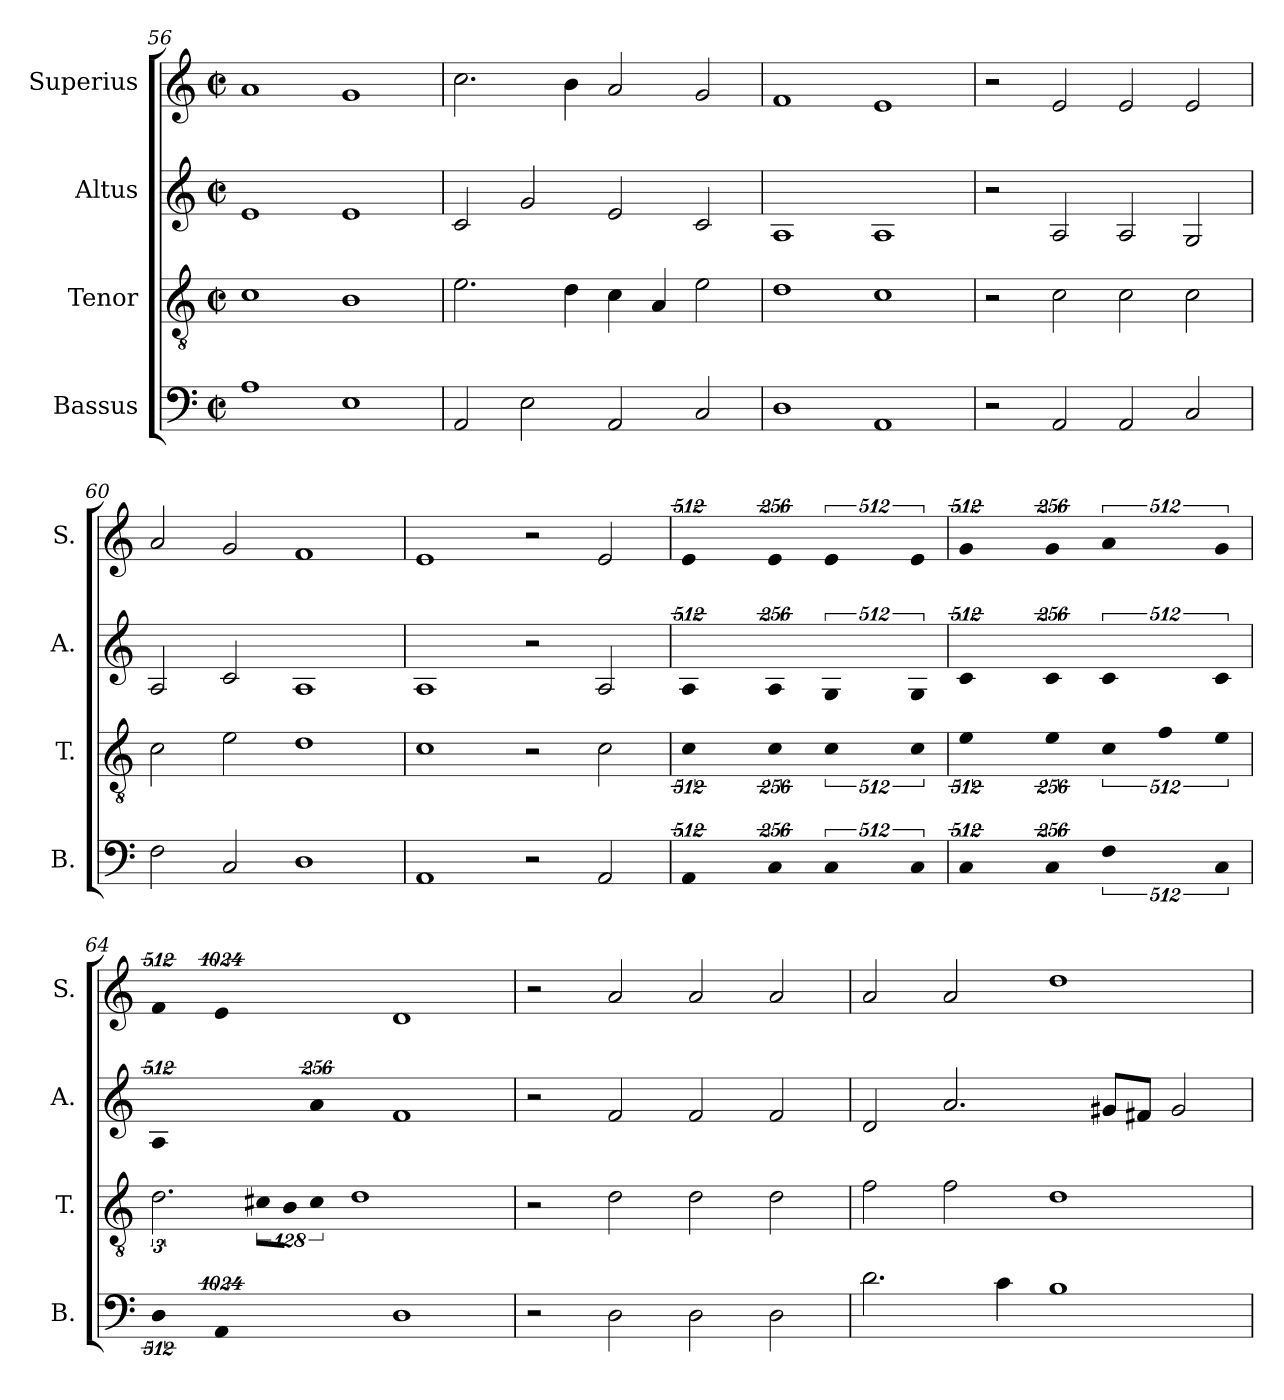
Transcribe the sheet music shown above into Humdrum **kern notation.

**kern	**kern	**kern	**kern
*part4	*part3	*part2	*part1
*staff4	*staff3	*staff2	*staff1
*I"Bassus	*I"Tenor	*I"Altus	*I"Superius
*I'B.	*I'T.	*I'A.	*I'S.
*clefF4	*clefGv2	*clefG2	*clefG2
*	*ITrd7c12	*	*
*k[]	*k[]	*k[]	*k[]
*C:	*C:	*C:	*C:
*M2/2	*M2/2	*M2/2	*M2/2
*met(c|)	*met(c|)	*met(c|)	*met(c|)
=56	=56	=56	=56
1Ai	1Ci	1ei	1ai
1Ei	1BBi	1ei	1gi
=57	=57	=57	=57
2AAi/	2.Ei\	2ci/	2.cci\
2Ei\	.	2gi/	.
.	4Di\	.	4bi\
2AAi/	4Ci\	2ei/	2ai/
.	4AAi/	.	.
2Ci/	2Ei\	2ci/	2gi/
!!LO:LB:g=z
=58	=58	=58	=58
1Di	1Di	1Ai	1fi
1AAi	1Ci	1Ai	1ei
=59	=59	=59	=59
2r	2r	2r	2r
2AAi/	2Ci\	2Ai/	2ei/
2AAi/	2Ci\	2Ai/	2ei/
2Ci/	2Ci\	2Gi/	2ei/
=60	=60	=60	=60
2Fi\	2Ci\	2Ai/	2ai/
2Ci/	2Ei\	2ci/	2gi/
1Di	1Di	1Ai	1fi
=61	=61	=61	=61
1AAi	1Ci	1Ai	1ei
2r	2r	2r	2r
2AAi/	2Ci\	2Ai/	2ei/
=62	=62	=62	=62
!LO:N:vis=1	!LO:N:vis=1	!LO:N:vis=1	!LO:N:vis=1
512%341AAi	512%341Ci	512%341Ai	512%341ei
!LO:N:vis=2	!LO:N:vis=2	!LO:N:vis=2	!LO:N:vis=2
512%171Ci/	512%171Ci\	512%171Ai/	512%171ei/
!LO:N:vis=1	!LO:N:vis=1	!LO:N:vis=1	!LO:N:vis=1
512%341Ci	512%341Ci	512%341Gi	512%341ei
!LO:N:vis=2	!LO:N:vis=2	!LO:N:vis=2	!LO:N:vis=2
512%171Ci/	512%171Ci\	512%171Gi/	512%171ei/
!!LO:LB:g=z
=63	=63	=63	=63
!LO:N:vis=1	!LO:N:vis=1	!LO:N:vis=1	!LO:N:vis=1
512%341Ci	512%341Ei	512%341ci	512%341gi
!LO:N:vis=2	!LO:N:vis=2	!LO:N:vis=2	!LO:N:vis=2
512%171Ci/	512%171Ei\	512%171ci/	512%171gi/
!LO:N:vis=1	!LO:N:vis=2	!LO:N:vis=1	!LO:N:vis=1
512%341Fi	1024%341Ci\	512%341ci	512%341ai
!	!LO:N:vis=2	!	!
.	1024%341Fi\	.	.
!LO:N:vis=2	!LO:N:vis=2	!LO:N:vis=2	!LO:N:vis=2
512%171Ci/	512%171Ei\	512%171ci/	512%171gi/
=64	=64	=64	=64
!LO:N:vis=2	!	!LO:N:vis=1	!LO:N:vis=2
1024%341Di\	3.Di\	512%341Ai	1024%341fi/
!LO:N:vis=1	!	!	!LO:N:vis=1
1024%683AAi	.	.	1024%683ei
!	!LO:N:vis=8	!	!
.	1024%85C#Xi\L	.	.
!	!LO:N:vis=8	!	!
.	1024%85BBi\J	.	.
!	!LO:N:vis=2	!LO:N:vis=2	!
.	512%171C#i\	512%171ai/	.
1Di	1Di	1fi	1di
=65	=65	=65	=65
2r	2r	2r	2r
2Di\	2Di\	2fi/	2ai/
2Di\	2Di\	2fi/	2ai/
2Di\	2Di\	2fi/	2ai/
=66	=66	=66	=66
2.di\	2Fi\	2di/	2ai/
.	2Fi\	2.ai/	2ai/
4ci\	.	.	.
1Bi	1Di	.	1ddi
.	.	8g#Xi/L	.
.	.	8f#Xi/J	.
.	.	2g#i/	.
=	=	=	=
*-	*-	*-	*-
